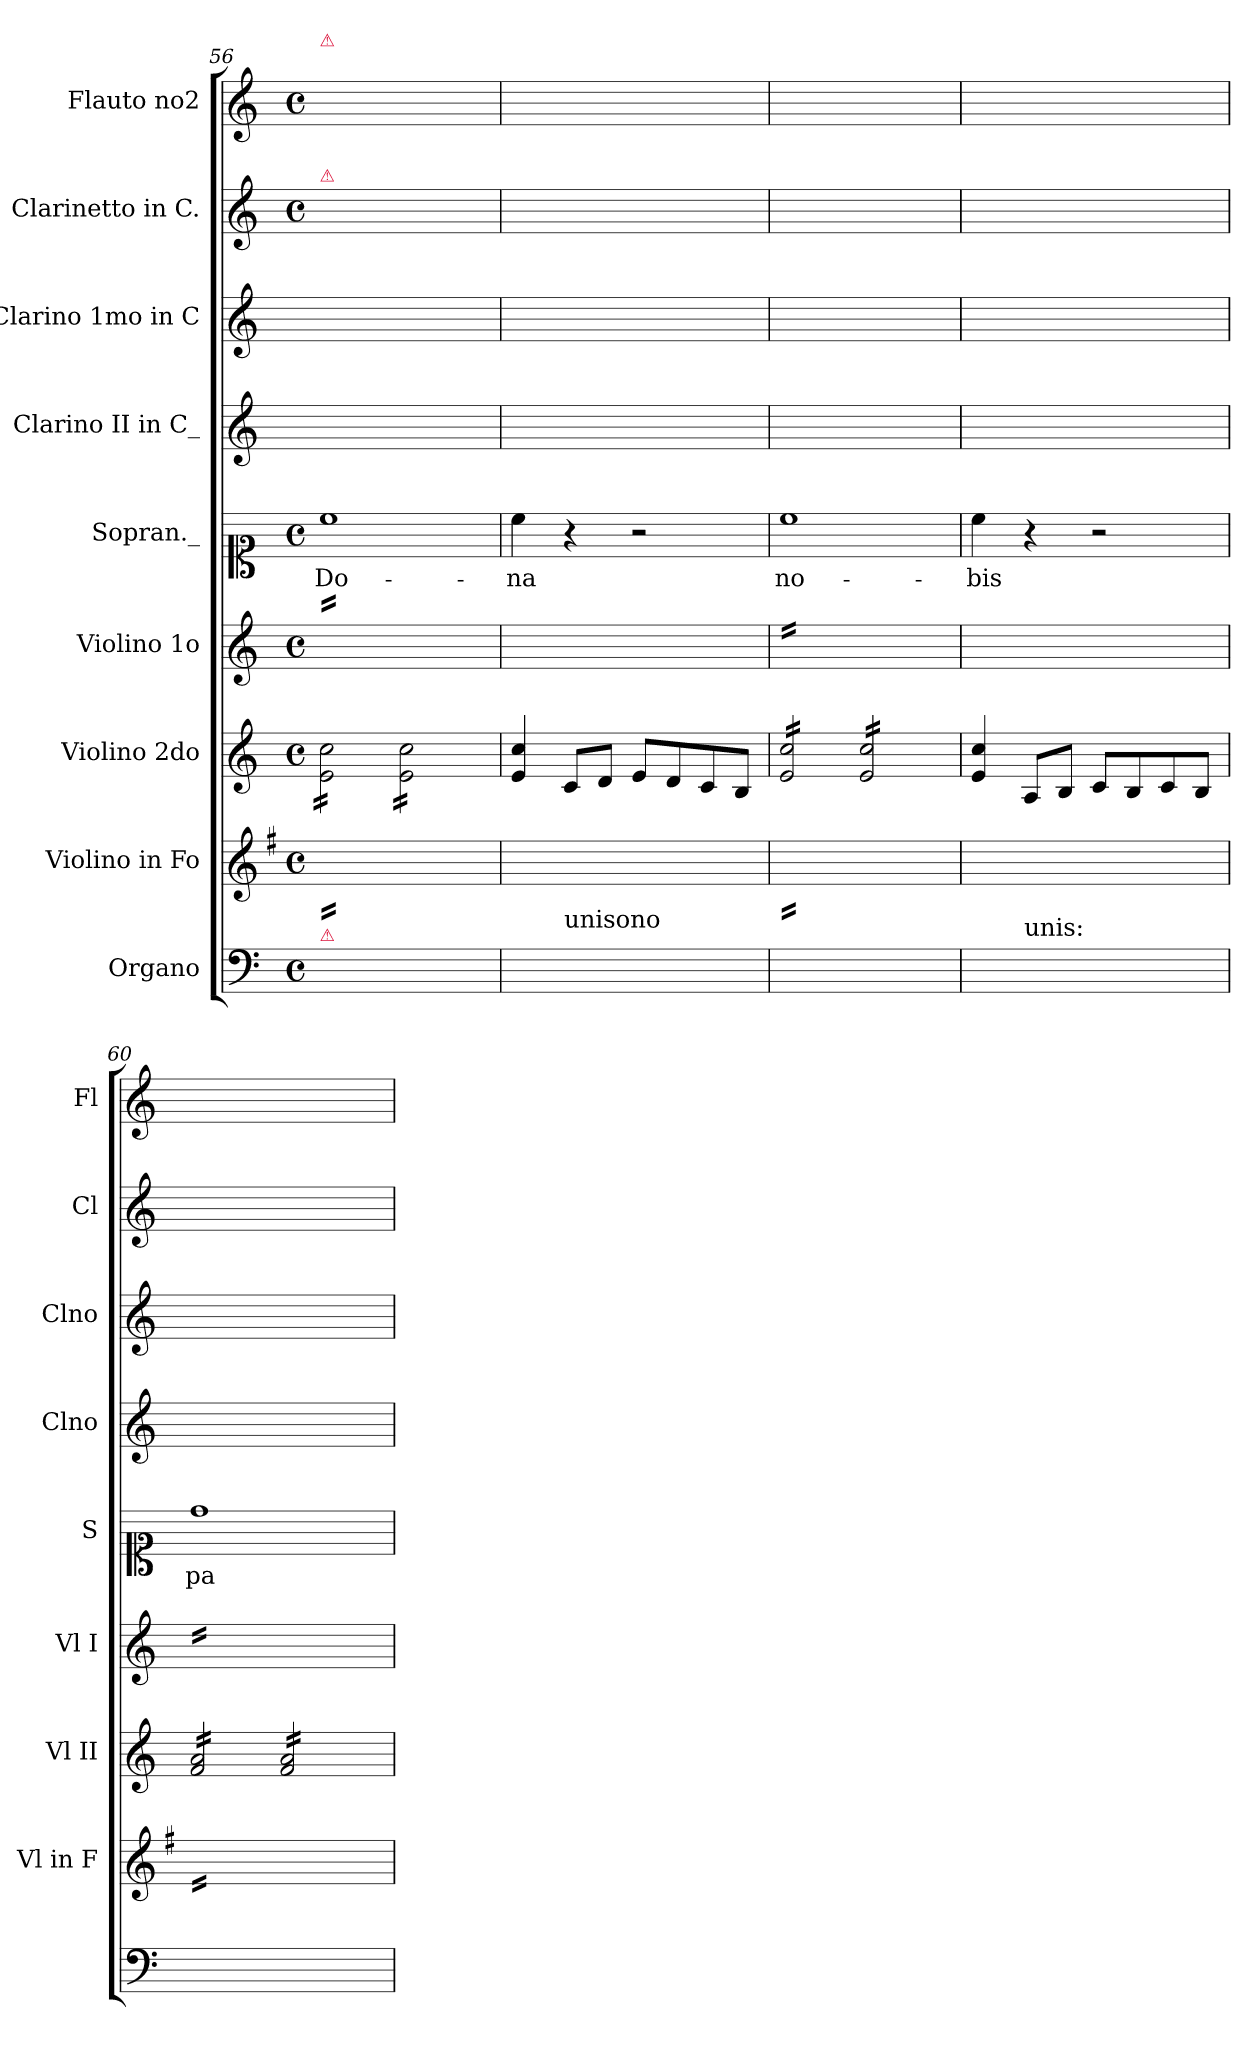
**kern	**kern	**kern	**kern	**kern	**text	**kern	**kern	**kern	**kern
*part9	*part8	*part7	*part6	*part5	*part5	*part4	*part3	*part2	*part1
*staff9	*staff8	*staff7	*staff6	*staff5	*staff5	*staff4	*staff3	*staff2	*staff1
*I"Organo	*I"Violino in Fo	*I"Violino 2do	*I"Violino 1o	*I"Sopran._	*	*I"Clarino II in C_	*I"Clarino 1mo in C	*I"Clarinetto in C.	*I"Flauto no2
*	*I'Vl in F	*I'Vl II	*I'Vl I	*I'S	*	*I'Clno	*I'Clno	*I'Cl	*I'Fl
*clefF4	*clefG2	*clefG2	*clefG2	*clefC1	*	*clefG2	*clefG2	*clefG2	*clefG2
*	*ITrd4c7	*	*	*	*	*	*	*	*
*k[]	*k[]	*k[]	*k[]	*k[]	*	*	*	*k[]	*k[]
*M4/4	*M4/4	*M4/4	*M4/4	*M4/4	*	*	*	*M4/4	*M4/4
*met(c)	*met(c)	*met(c)	*met(c)	*met(c)	*	*	*	*met(c)	*met(c)
=56	=56	=56	=56	=56	=56	=56	=56	=56	=56
!	!	!	!	!	!	!	!	!	!LO:TX:a:color=crimson:t=⚠
!	!	!	!	!	!	!	!	!LO:TX:a:color=crimson:t=⚠	!
!	!	!	!LO:TX:a:color=crimson:t=⚠	!	!	!	!	!	!
!	!LO:TX:a:color=crimson:t=⚠	!	!	!	!	!	!	!	!
!LO:TX:a:color=crimson:t=⚠	!	!	!	!	!	!	!	!	!
*	*tremolo	*	*	*	*	*	*	*	*
*	*	*tremolo	*	*	*	*	*	*	*
*	*	*	*tremolo	*	*	*	*	*	*
2C/yy	16Cyy/ 16cyy/LL	16e\ 16cc\LL	16ccc\yyLL	1cc\	Do-	1ryy	1ryy	1cc\yy	1ccc\yy
.	16Cyy/ 16cyy/	16e\ 16cc\	16ccc\yy	.	.	.	.	.	.
.	16Cyy/ 16cyy/	16e\ 16cc\	16ccc\yy	.	.	.	.	.	.
.	16Cyy/ 16cyy/	16e\ 16cc\	16ccc\yy	.	.	.	.	.	.
.	16Cyy/ 16cyy/	16e\ 16cc\	16ccc\yy	.	.	.	.	.	.
.	16Cyy/ 16cyy/	16e\ 16cc\	16ccc\yy	.	.	.	.	.	.
.	16Cyy/ 16cyy/	16e\ 16cc\	16ccc\yy	.	.	.	.	.	.
.	16Cyy/ 16cyy/	16e\ 16cc\JJ	16ccc\yy	.	.	.	.	.	.
4.C/yy	16Cyy/ 16cyy/	16e\ 16cc\LL	16ccc\yy	.	.	.	.	.	.
.	16Cyy/ 16cyy/	16e\ 16cc\	16ccc\yy	.	.	.	.	.	.
.	16Cyy/ 16cyy/	16e\ 16cc\	16ccc\yy	.	.	.	.	.	.
.	16Cyy/ 16cyy/	16e\ 16cc\	16ccc\yy	.	.	.	.	.	.
.	16Cyy/ 16cyy/	16e\ 16cc\	16ccc\yy	.	.	.	.	.	.
.	16Cyy/ 16cyy/	16e\ 16cc\	16ccc\yy	.	.	.	.	.	.
8C/yy	16Cyy/ 16cyy/	16e\ 16cc\	16ccc\yy	.	.	.	.	.	.
.	16Cyy/ 16cyy/JJ	16e\ 16cc\JJ	16ccc\yyJJ	.	.	.	.	.	.
*	*	*	*Xtremolo	*	*	*	*	*	*
*	*	*Xtremolo	*	*	*	*	*	*	*
*	*Xtremolo	*	*	*	*	*	*	*	*
=57	=57	=57	=57	=57	=57	=57	=57	=57	=57
4C/yy	4Cyy/ 4cyy/	4e/ 4cc/	4eeyy\ 4cccyy\	4cc\	-na	1ryy	1ryy	4cc\yy	4ccc\yy
!LO:TX:a:t=unisono	!	!	!	!	!	!	!	!	!
8C/Lyy	8c/Lyy	8c/L	8cc\Lyy	4r	.	.	.	8cc\Lyy	4ryy
8D/Jyy	8d/Jyy	8d/J	8dd\Jyy	.	.	.	.	8dd\Jyy	.
8E/Lyy	8e/Lyy	8e/L	8ee\Lyy	2r	.	.	.	8ee\Lyy	2ryy
8D/yy	8d/yy	8d/	8dd\yy	.	.	.	.	8dd\yy	.
8C/yy	8c/yy	8c/	8cc\yy	.	.	.	.	8cc\yy	.
8BB/Jyy	8B/Jyy	8B/J	8b\Jyy	.	.	.	.	8b\Jyy	.
=58	=58	=58	=58	=58	=58	=58	=58	=58	=58
*	*tremolo	*	*	*	*	*	*	*	*
*	*	*tremolo	*	*	*	*	*	*	*
*	*	*	*tremolo	*	*	*	*	*	*
2AAyy\ 2Ayy\	16Cyy/ 16cyy/LL	16e/ 16cc/LL	16eeyy\ 16cccyy\LL	1cc\	no-	1ryy	1ryy	1a/yy	1ccc\yy
.	16Cyy/ 16cyy/	16e/ 16cc/	16eeyy\ 16cccyy\	.	.	.	.	.	.
.	16Cyy/ 16cyy/	16e/ 16cc/	16eeyy\ 16cccyy\	.	.	.	.	.	.
.	16Cyy/ 16cyy/	16e/ 16cc/	16eeyy\ 16cccyy\	.	.	.	.	.	.
.	16Cyy/ 16cyy/	16e/ 16cc/	16eeyy\ 16cccyy\	.	.	.	.	.	.
.	16Cyy/ 16cyy/	16e/ 16cc/	16eeyy\ 16cccyy\	.	.	.	.	.	.
.	16Cyy/ 16cyy/	16e/ 16cc/	16eeyy\ 16cccyy\	.	.	.	.	.	.
.	16Cyy/ 16cyy/	16e/ 16cc/JJ	16eeyy\ 16cccyy\	.	.	.	.	.	.
4.AAyy\ 4.Ayy\	16Cyy/ 16cyy/	16e/ 16cc/LL	16eeyy\ 16cccyy\	.	.	.	.	.	.
.	16Cyy/ 16cyy/	16e/ 16cc/	16eeyy\ 16cccyy\	.	.	.	.	.	.
.	16Cyy/ 16cyy/	16e/ 16cc/	16eeyy\ 16cccyy\	.	.	.	.	.	.
.	16Cyy/ 16cyy/	16e/ 16cc/	16eeyy\ 16cccyy\	.	.	.	.	.	.
.	16Cyy/ 16cyy/	16e/ 16cc/	16eeyy\ 16cccyy\	.	.	.	.	.	.
.	16Cyy/ 16cyy/	16e/ 16cc/	16eeyy\ 16cccyy\	.	.	.	.	.	.
8AAyy\ 8Ayy\	16Cyy/ 16cyy/	16e/ 16cc/	16eeyy\ 16cccyy\	.	.	.	.	.	.
.	16Cyy/ 16cyy/JJ	16e/ 16cc/JJ	16eeyy\ 16cccyy\JJ	.	.	.	.	.	.
*	*	*	*Xtremolo	*	*	*	*	*	*
*	*	*Xtremolo	*	*	*	*	*	*	*
*	*Xtremolo	*	*	*	*	*	*	*	*
=59	=59	=59	=59	=59	=59	=59	=59	=59	=59
4AAyy\ 4Ayy\	4Cyy/ 4cyy/	4e/ 4cc/	4eeyy\ 4cccyy\	4cc\	-bis	1ryy	1ryy	4a/yy	4ccc\yy
!LO:TX:a:t=unis&colon;	!	!	!	!	!	!	!	!	!
8AA/Lyy	8A/Lyy	8A/L	8a/Lyy	4r	.	.	.	8a/Lyy	4ryy
8BB/Jyy	8B/Jyy	8B/J	8b/Jyy	.	.	.	.	8b/Jyy	.
8C/Lyy	8c/Lyy	8c/L	8cc/Lyy	2r	.	.	.	8cc/Lyy	2ryy
8BB/yy	8B/yy	8B/	8b/yy	.	.	.	.	8b/yy	.
8C/yy	8c/yy	8c/	8cc/yy	.	.	.	.	8cc/yy	.
8AA/Jyy	8B/Jyy	8B/J	8a/Jyy	.	.	.	.	8a/Jyy	.
=60	=60	=60	=60	=60	=60	=60	=60	=60	=60
*	*tremolo	*	*	*	*	*	*	*	*
*	*	*tremolo	*	*	*	*	*	*	*
*	*	*	*tremolo	*	*	*	*	*	*
2DDyy/ 2Dyy/	16Ayy/ 16dyy/LL	16f/ 16a/LL	16ddyy\ 16dddyy\LL	1dd\	pa-	1ryy	1ryy	[1dd\yy	1ddd\yy
.	16Ayy/ 16dyy/	16f/ 16a/	16ddyy\ 16dddyy\	.	.	.	.	.	.
.	16Ayy/ 16dyy/	16f/ 16a/	16ddyy\ 16dddyy\	.	.	.	.	.	.
.	16Ayy/ 16dyy/	16f/ 16a/	16ddyy\ 16dddyy\	.	.	.	.	.	.
.	16Ayy/ 16dyy/	16f/ 16a/	16ddyy\ 16dddyy\	.	.	.	.	.	.
.	16Ayy/ 16dyy/	16f/ 16a/	16ddyy\ 16dddyy\	.	.	.	.	.	.
.	16Ayy/ 16dyy/	16f/ 16a/	16ddyy\ 16dddyy\	.	.	.	.	.	.
.	16Ayy/ 16dyy/	16f/ 16a/JJ	16ddyy\ 16dddyy\	.	.	.	.	.	.
4.DDyy/ 4.Dyy/	16Ayy/ 16dyy/	16f/ 16a/LL	16ddyy\ 16dddyy\	.	.	.	.	.	.
.	16Ayy/ 16dyy/	16f/ 16a/	16ddyy\ 16dddyy\	.	.	.	.	.	.
.	16Ayy/ 16dyy/	16f/ 16a/	16ddyy\ 16dddyy\	.	.	.	.	.	.
.	16Ayy/ 16dyy/	16f/ 16a/	16ddyy\ 16dddyy\	.	.	.	.	.	.
.	16Ayy/ 16dyy/	16f/ 16a/	16ddyy\ 16dddyy\	.	.	.	.	.	.
.	16Ayy/ 16dyy/	16f/ 16a/	16ddyy\ 16dddyy\	.	.	.	.	.	.
8DDyy/ 8Dyy/	16Ayy/ 16dyy/	16f/ 16a/	16ddyy\ 16dddyy\	.	.	.	.	.	.
.	16Ayy/ 16dyy/JJ	16f/ 16a/JJ	16ddyy\ 16dddyy\JJ	.	.	.	.	.	.
*	*	*	*Xtremolo	*	*	*	*	*	*
*	*	*Xtremolo	*	*	*	*	*	*	*
*	*Xtremolo	*	*	*	*	*	*	*	*
=	=	=	=	=	=	=	=	=	=
*-	*-	*-	*-	*-	*-	*-	*-	*-	*-
